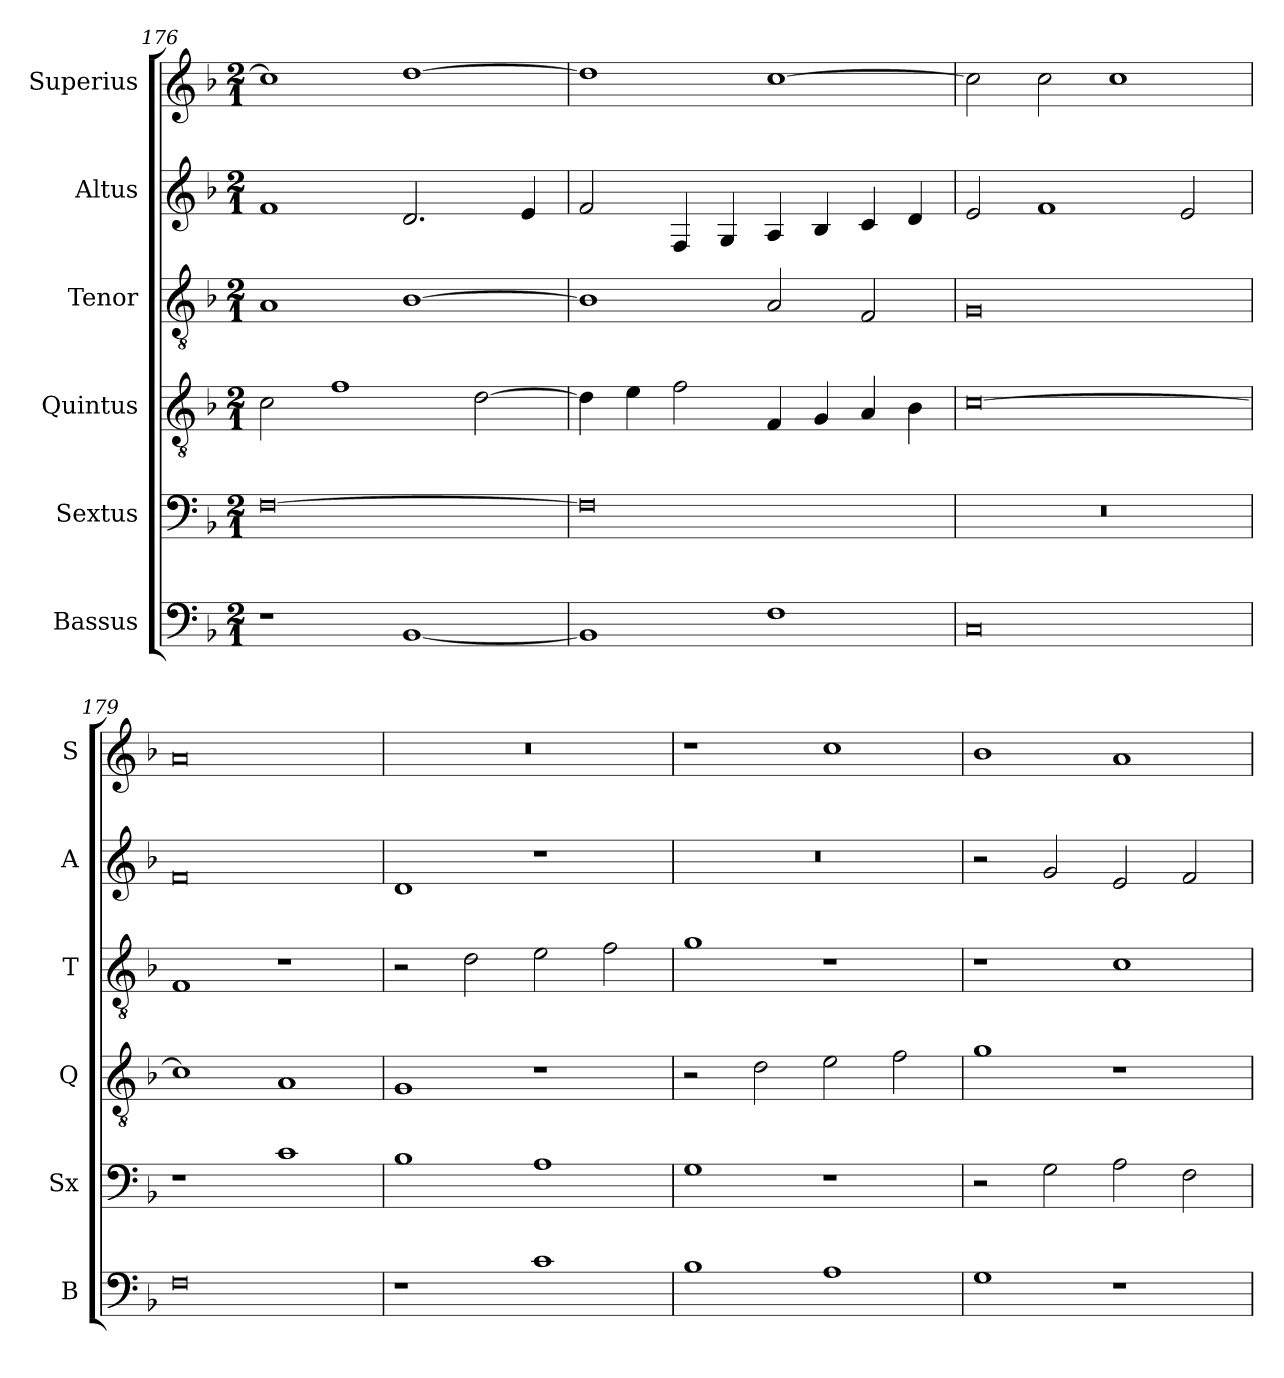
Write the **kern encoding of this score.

**kern	**kern	**kern	**kern	**kern	**kern
*part6	*part5	*part4	*part3	*part2	*part1
*staff6	*staff5	*staff4	*staff3	*staff2	*staff1
*I"Bassus	*I"Sextus	*I"Quintus	*I"Tenor	*I"Altus	*I"Superius
*I'B	*I'Sx	*I'Q	*I'T	*I'A	*I'S
*clefF4	*clefF4	*clefGv2	*clefGv2	*clefG2	*clefG2
*k[b-]	*k[b-]	*k[b-]	*k[b-]	*k[b-]	*k[b-]
*M2/1	*M2/1	*M2/1	*M2/1	*M2/1	*M2/1
=176	=176	=176	=176	=176	=176
1r	[0F	2c\	1A	1f	1cc]
.	.	1f	.	.	.
[1BB-	.	.	[1B-	2.d/	[1dd
.	.	[2d\	.	.	.
.	.	.	.	4e/	.
=177	=177	=177	=177	=177	=177
1BB-]	0F]	4d\]	1B-]	2f/	1dd]
.	.	4e\	.	.	.
.	.	2f\	.	4F/	.
.	.	.	.	4G/	.
1F	.	4F/	2A/	4A/	[1cc
.	.	4G/	.	4B-/	.
.	.	4A/	2F/	4c/	.
.	.	4B-\	.	4d/	.
=178	=178	=178	=178	=178	=178
0C	0r	[0c	0G	2e/	2cc\]
.	.	.	.	1f	2cc\
.	.	.	.	.	1cc
.	.	.	.	2e/	.
=179	=179	=179	=179	=179	=179
0F	1r	1c]	1F	0f	0a
.	1c	1A	1r	.	.
=180	=180	=180	=180	=180	=180
1r	1B-	1G	2r	1d	0r
.	.	.	2d\	.	.
1c	1A	1r	2e\	1r	.
.	.	.	2f\	.	.
=181	=181	=181	=181	=181	=181
1B-	1G	2r	1g	0r	1r
.	.	2d\	.	.	.
1A	1r	2e\	1r	.	1cc
.	.	2f\	.	.	.
=182	=182	=182	=182	=182	=182
1G	2r	1g	1r	2r	1b-
.	2G\	.	.	2g/	.
1r	2A\	1r	1c	2e/	1a
.	2F\	.	.	2f/	.
=	=	=	=	=	=
*-	*-	*-	*-	*-	*-
